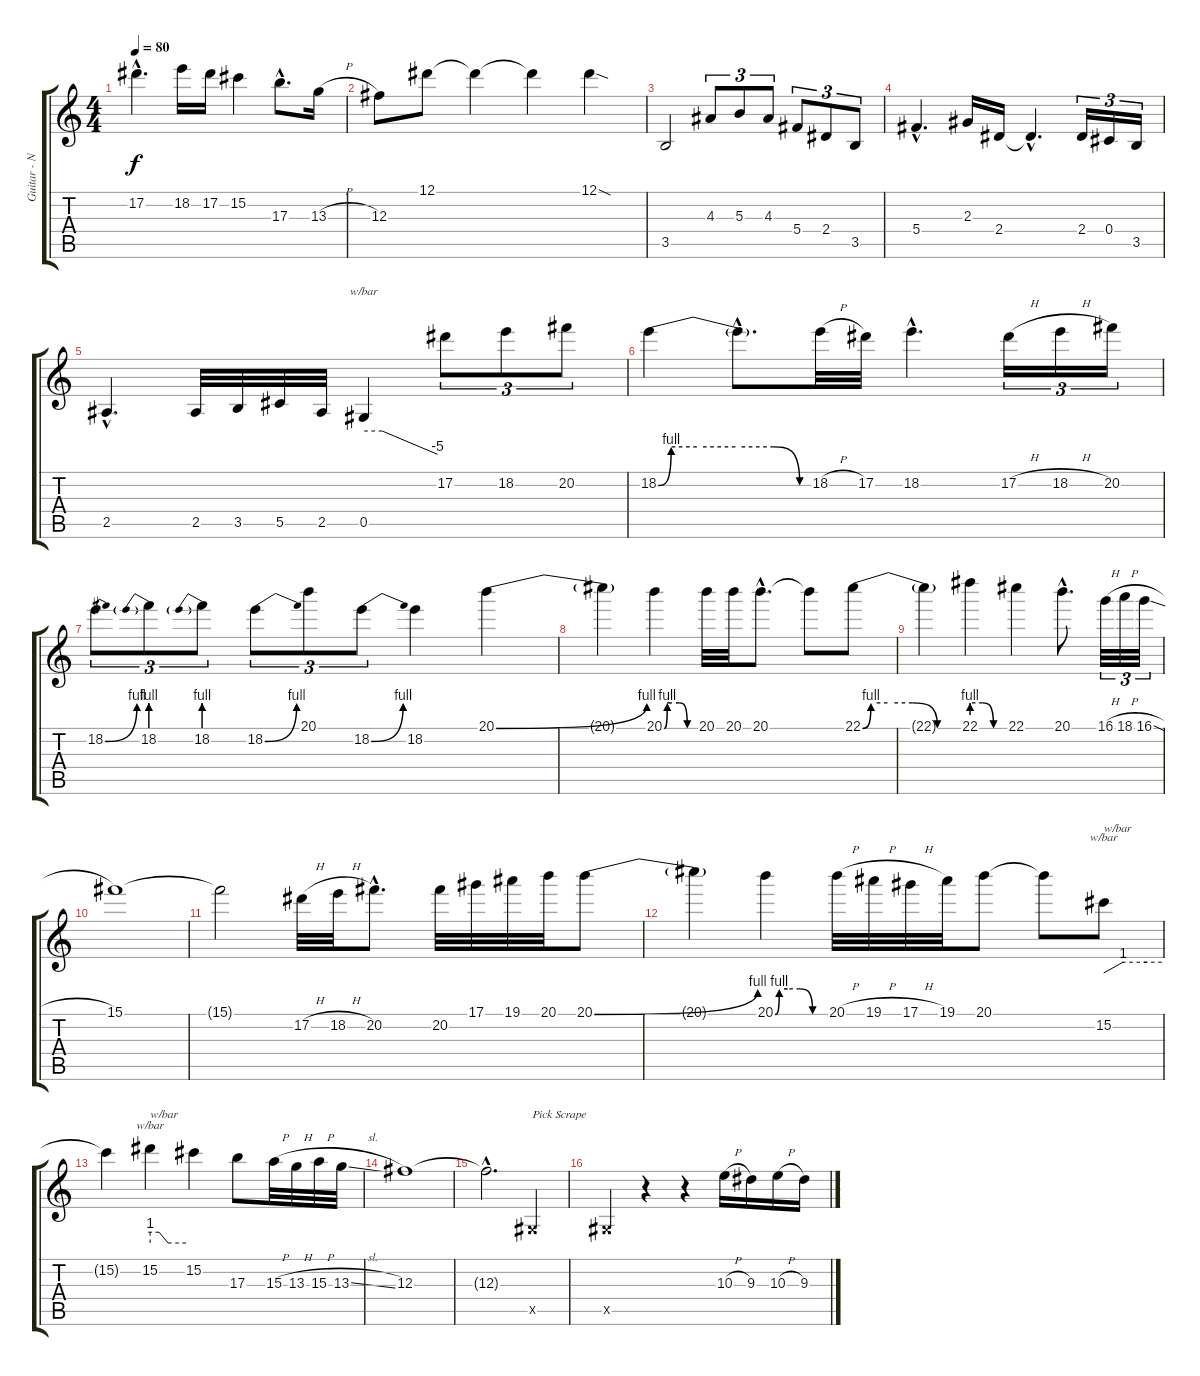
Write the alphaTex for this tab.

\track ("Guitar - Nuno" "Guitar - N") {instrument distortionguitar}
\staff {score tabs}
\tuning (Eb4 Bb3 Gb3 Db3 Ab2 Eb2) {hide}
\ts (4 4)
\tempo 80
\clef g2
\ks c
17.2{hac t}.4{d dy f} 18.2.16 17.2.16 15.2.4 17.3{hac}.8{d} 13.3{h}.16 |
12.3.8 12.1.8 12.1{t}.4 12.1{t}.4 12.1{sod}.4 |
3.5.2 4.3.8{tu (3 2)} 5.3.8{tu (3 2)} 4.3.8{tu (3 2)} 5.4.8{tu (3 2)} 2.4.8{tu (3 2)} 3.5.8{tu (3 2)} |
5.4{hac}.4{d} 2.3.16 2.4.16 2.4{hac t}.4{d} 2.4.16{tu (3 2)} 0.4.16{tu (3 2)} 3.5.16{tu (3 2)} |
2.5{hac}.4{d} 2.5.32 3.5.32 5.5.32 2.5.32 0.5.4{tbe (custom default 0 0 15 0 60 -20)} 17.2.8{tu (3 2)} 18.2.8{tu (3 2)} 20.2.8{tu (3 2)} |
18.2{be (custom 0 0 5 4 15 4 30 4 45 4 55 0 60 0)}.4 18.2{hac t}.8{d} 18.2{h}.32 17.2.32 18.2{hac}.4{d} 17.2{h}.16{tu (3 2)} 18.2{h}.16{tu (3 2)} 20.2.16{tu (3 2)} |
18.2{be (bend 0 0 60 4)}.8{tu (3 2)} 18.2{be (prebend 0 4 60 4)}.8{tu (3 2)} 18.2{be (prebend 0 4 60 4)}.8{tu (3 2)} 18.2{be (bend 0 0 60 4)}.8{tu (3 2)} 20.1.8{tu (3 2)} 18.2{be (bend 0 0 60 4)}.8{tu (3 2)} 18.2.4 20.1{be (bend 0 0 60 4)}.4 |
20.1{t}.4 20.1{be (custom 0 0 6 4 15 4 30 4 45 0 60 0)}.4 20.1.32 20.1.32 20.1{hac}.8{d} 20.1{t}.8 22.1{be (custom 0 0 5 4 15 4 30 4 45 0 60 0)}.8 |
22.1{t}.4 22.1{be (custom 0 4 20 4 40 0 60 0)}.4 22.1.4 20.1{hac}.8{d} 16.1{h}.32{tu (3 2)} 18.1{h}.32{tu (3 2)} 16.1{sl}.32{tu (3 2)} |
15.1.1 |
15.1{t}.2 17.2{h}.32 18.2{h}.32 20.2{hac}.8{d} 20.2.32 17.1.32 19.1.32 20.1.32 20.1{be (bend 0 0 60 4)}.8 |
20.1{t}.4 20.1{be (custom 0 0 5 4 15 4 30 4 45 0 60 0)}.4 20.1{h}.32 19.1{h}.32 17.1{h}.32 19.1.32 20.1.8 20.1{t}.8 15.2.8{tbe (custom default 0 0 20 4 45 4 60 4) txt "w/bar"} |
15.2{t}.4 15.2.4{tbe (custom default 0 4 15 4 30 0 60 0) txt "w/bar"} 15.2.4 17.3.8 15.3{h}.32 13.3{h}.32 15.3{h}.32 13.3{sl}.32 |
12.3.1 |
12.3{hac t}.2{d} 0.5{x}.4{txt "Pick Scrape"} |
0.5{x}.4 r.4 r.4 10.3{h}.16 9.3.16 10.3{h}.16 9.3.16
